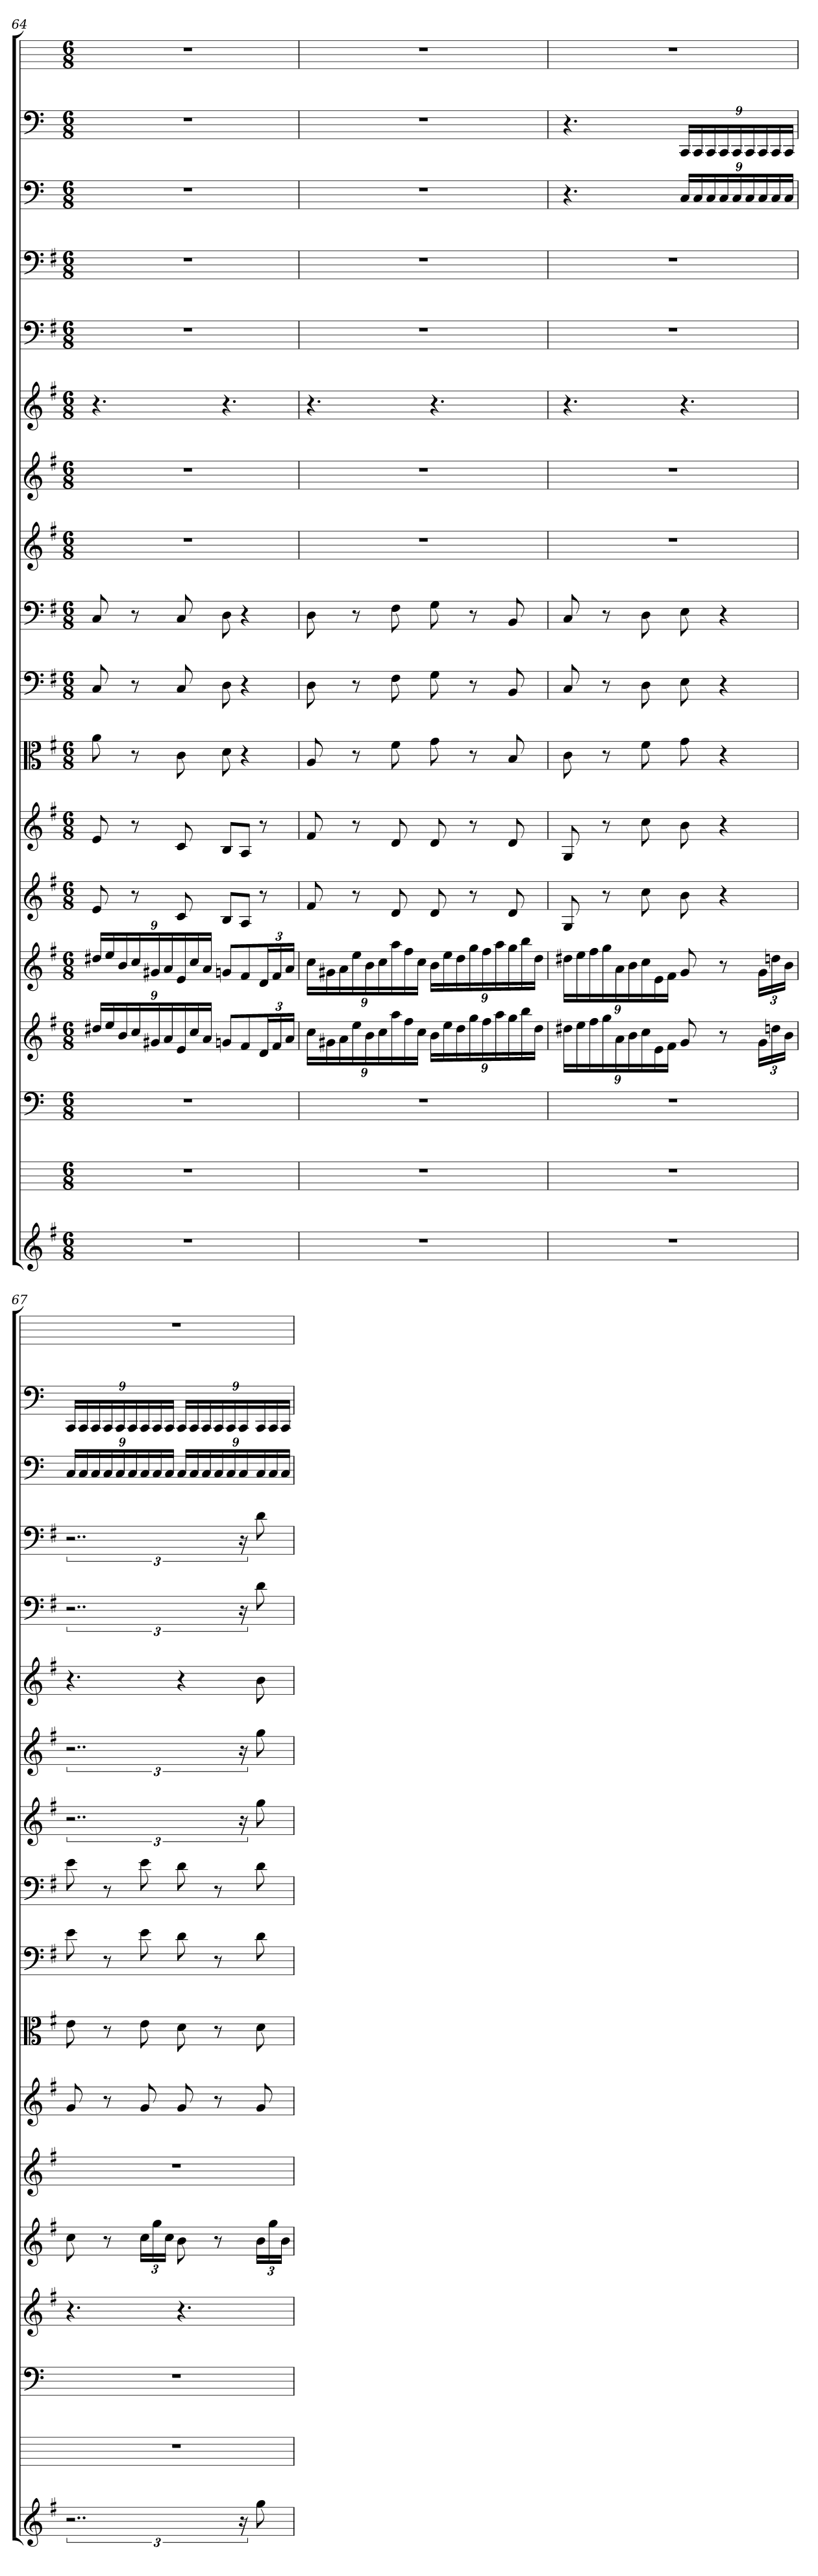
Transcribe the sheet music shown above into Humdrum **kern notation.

**kern	**kern	**kern	**kern	**kern	**kern	**kern	**kern	**kern	**kern	**kern	**kern	**kern	**kern	**kern	**kern	**kern	**kern
*part18	*part17	*part16	*part15	*part14	*part13	*part12	*part11	*part10	*part9	*part8	*part7	*part6	*part5	*part4	*part3	*part2	*part1
*staff18	*staff17	*staff16	*staff15	*staff14	*staff13	*staff12	*staff11	*staff10	*staff9	*staff8	*staff7	*staff6	*staff5	*staff4	*staff3	*staff2	*staff1
*	*	*clefF4	*	*	*	*	*clefC3	*clefF4	*clefF4	*	*	*	*clefF4	*clefF4	*	*	*
*k[f#]	*k[]	*k[]	*k[f#]	*k[f#]	*k[f#]	*k[f#]	*k[f#]	*k[f#]	*k[f#]	*k[f#]	*k[f#]	*k[f#]	*k[f#]	*k[f#]	*k[]	*k[]	*k[]
*M6/8	*M6/8	*M6/8	*M6/8	*M6/8	*M6/8	*M6/8	*M6/8	*M6/8	*M6/8	*M6/8	*M6/8	*M6/8	*M6/8	*M6/8	*M6/8	*M6/8	*M6/8
=64	=64	=64	=64	=64	=64	=64	=64	=64	=64	=64	=64	=64	=64	=64	=64	=64	=64
2.r	2.r	2.r	24dd#XLL	24dd#XLL	8e	8e	8a	8C	8C	2.r	2.r	4.r	2.r	2.r	2.r	2.r	2.r
.	.	.	24ee	24ee	.	.	.	.	.	.	.	.	.	.	.	.	.
.	.	.	24b	24b	.	.	.	.	.	.	.	.	.	.	.	.	.
.	.	.	24cc	24cc	8r	8r	8r	8r	8r	.	.	.	.	.	.	.	.
.	.	.	24g#X	24g#X	.	.	.	.	.	.	.	.	.	.	.	.	.
.	.	.	24a	24a	.	.	.	.	.	.	.	.	.	.	.	.	.
.	.	.	24e	24e	8c	8c	8c	8C	8C	.	.	.	.	.	.	.	.
.	.	.	24cc	24cc	.	.	.	.	.	.	.	.	.	.	.	.	.
.	.	.	24aJJ	24aJJ	.	.	.	.	.	.	.	.	.	.	.	.	.
.	.	.	8gnL	8gnL	8BL	8BL	8d	8D	8D	.	.	4.r	.	.	.	.	.
.	.	.	8f#	8f#	8AJ	8AJ	4r	4r	4r	.	.	.	.	.	.	.	.
.	.	.	24dL	24dL	8r	8r	.	.	.	.	.	.	.	.	.	.	.
.	.	.	24f#	24f#	.	.	.	.	.	.	.	.	.	.	.	.	.
.	.	.	24aJJ	24aJJ	.	.	.	.	.	.	.	.	.	.	.	.	.
=65	=65	=65	=65	=65	=65	=65	=65	=65	=65	=65	=65	=65	=65	=65	=65	=65	=65
2.r	2.r	2.r	24ccLL	24ccLL	8f#	8f#	8A	8D	8D	2.r	2.r	4.r	2.r	2.r	2.r	2.r	2.r
.	.	.	24g#X	24g#X	.	.	.	.	.	.	.	.	.	.	.	.	.
.	.	.	24a	24a	.	.	.	.	.	.	.	.	.	.	.	.	.
.	.	.	24ee	24ee	8r	8r	8r	8r	8r	.	.	.	.	.	.	.	.
.	.	.	24b	24b	.	.	.	.	.	.	.	.	.	.	.	.	.
.	.	.	24cc	24cc	.	.	.	.	.	.	.	.	.	.	.	.	.
.	.	.	24aa	24aa	8d	8d	8f#	8F#	8F#	.	.	.	.	.	.	.	.
.	.	.	24ff#	24ff#	.	.	.	.	.	.	.	.	.	.	.	.	.
.	.	.	24ccJJ	24ccJJ	.	.	.	.	.	.	.	.	.	.	.	.	.
.	.	.	24bLL	24bLL	8d	8d	8g	8G	8G	.	.	4.r	.	.	.	.	.
.	.	.	24ee	24ee	.	.	.	.	.	.	.	.	.	.	.	.	.
.	.	.	24dd	24dd	.	.	.	.	.	.	.	.	.	.	.	.	.
.	.	.	24gg	24gg	8r	8r	8r	8r	8r	.	.	.	.	.	.	.	.
.	.	.	24ff#	24ff#	.	.	.	.	.	.	.	.	.	.	.	.	.
.	.	.	24aa	24aa	.	.	.	.	.	.	.	.	.	.	.	.	.
.	.	.	24gg	24gg	8d	8d	8B	8BB	8BB	.	.	.	.	.	.	.	.
.	.	.	24bb	24bb	.	.	.	.	.	.	.	.	.	.	.	.	.
.	.	.	24ddJJ	24ddJJ	.	.	.	.	.	.	.	.	.	.	.	.	.
=66	=66	=66	=66	=66	=66	=66	=66	=66	=66	=66	=66	=66	=66	=66	=66	=66	=66
2.r	2.r	2.r	24dd#XLL	24dd#XLL	8G	8G	8c	8C	8C	2.r	2.r	4.r	2.r	2.r	4.r	4.r	2.r
.	.	.	24ee	24ee	.	.	.	.	.	.	.	.	.	.	.	.	.
.	.	.	24ff#	24ff#	.	.	.	.	.	.	.	.	.	.	.	.	.
.	.	.	24gg	24gg	8r	8r	8r	8r	8r	.	.	.	.	.	.	.	.
.	.	.	24a	24a	.	.	.	.	.	.	.	.	.	.	.	.	.
.	.	.	24b	24b	.	.	.	.	.	.	.	.	.	.	.	.	.
.	.	.	24cc	24cc	8cc	8cc	8f#	8D	8D	.	.	.	.	.	.	.	.
.	.	.	24e	24e	.	.	.	.	.	.	.	.	.	.	.	.	.
.	.	.	24f#JJ	24f#JJ	.	.	.	.	.	.	.	.	.	.	.	.	.
.	.	.	8g	8g	8b	8b	8g	8E	8E	.	.	4.r	.	.	24CLL	24CCLL	.
.	.	.	.	.	.	.	.	.	.	.	.	.	.	.	24C	24CC	.
.	.	.	.	.	.	.	.	.	.	.	.	.	.	.	24C	24CC	.
.	.	.	8r	8r	4r	4r	4r	4r	4r	.	.	.	.	.	24C	24CC	.
.	.	.	.	.	.	.	.	.	.	.	.	.	.	.	24C	24CC	.
.	.	.	.	.	.	.	.	.	.	.	.	.	.	.	24C	24CC	.
.	.	.	24gLL	24gLL	.	.	.	.	.	.	.	.	.	.	24C	24CC	.
.	.	.	24ddn	24ddn	.	.	.	.	.	.	.	.	.	.	24C	24CC	.
.	.	.	24bJJ	24bJJ	.	.	.	.	.	.	.	.	.	.	24CJJ	24CCJJ	.
=67	=67	=67	=67	=67	=67	=67	=67	=67	=67	=67	=67	=67	=67	=67	=67	=67	=67
3..r	2.r	2.r	4.r	8cc	2.r	8g	8e	8e	8e	3..r	3..r	4.r	3..r	3..r	24CLL	24CCLL	2.r
.	.	.	.	.	.	.	.	.	.	.	.	.	.	.	24C	24CC	.
.	.	.	.	.	.	.	.	.	.	.	.	.	.	.	24C	24CC	.
.	.	.	.	8r	.	8r	8r	8r	8r	.	.	.	.	.	24C	24CC	.
.	.	.	.	.	.	.	.	.	.	.	.	.	.	.	24C	24CC	.
.	.	.	.	.	.	.	.	.	.	.	.	.	.	.	24C	24CC	.
.	.	.	.	24ccLL	.	8g	8e	8e	8e	.	.	.	.	.	24C	24CC	.
.	.	.	.	24gg	.	.	.	.	.	.	.	.	.	.	24C	24CC	.
.	.	.	.	24ccJJ	.	.	.	.	.	.	.	.	.	.	24CJJ	24CCJJ	.
.	.	.	4.r	8b	.	8g	8d	8d	8d	.	.	4r	.	.	24CLL	24CCLL	.
.	.	.	.	.	.	.	.	.	.	.	.	.	.	.	24C	24CC	.
.	.	.	.	.	.	.	.	.	.	.	.	.	.	.	24C	24CC	.
.	.	.	.	8r	.	8r	8r	8r	8r	.	.	.	.	.	24C	24CC	.
.	.	.	.	.	.	.	.	.	.	.	.	.	.	.	24C	24CC	.
24r	.	.	.	.	.	.	.	.	.	24r	24r	.	24r	24r	24C	24CC	.
8gg	.	.	.	24bLL	.	8g	8d	8d	8d	8gg	8gg	8b	8d	8d	24C	24CC	.
.	.	.	.	24gg	.	.	.	.	.	.	.	.	.	.	24C	24CC	.
.	.	.	.	24bJJ	.	.	.	.	.	.	.	.	.	.	24CJJ	24CCJJ	.
=	=	=	=	=	=	=	=	=	=	=	=	=	=	=	=	=	=
*-	*-	*-	*-	*-	*-	*-	*-	*-	*-	*-	*-	*-	*-	*-	*-	*-	*-
